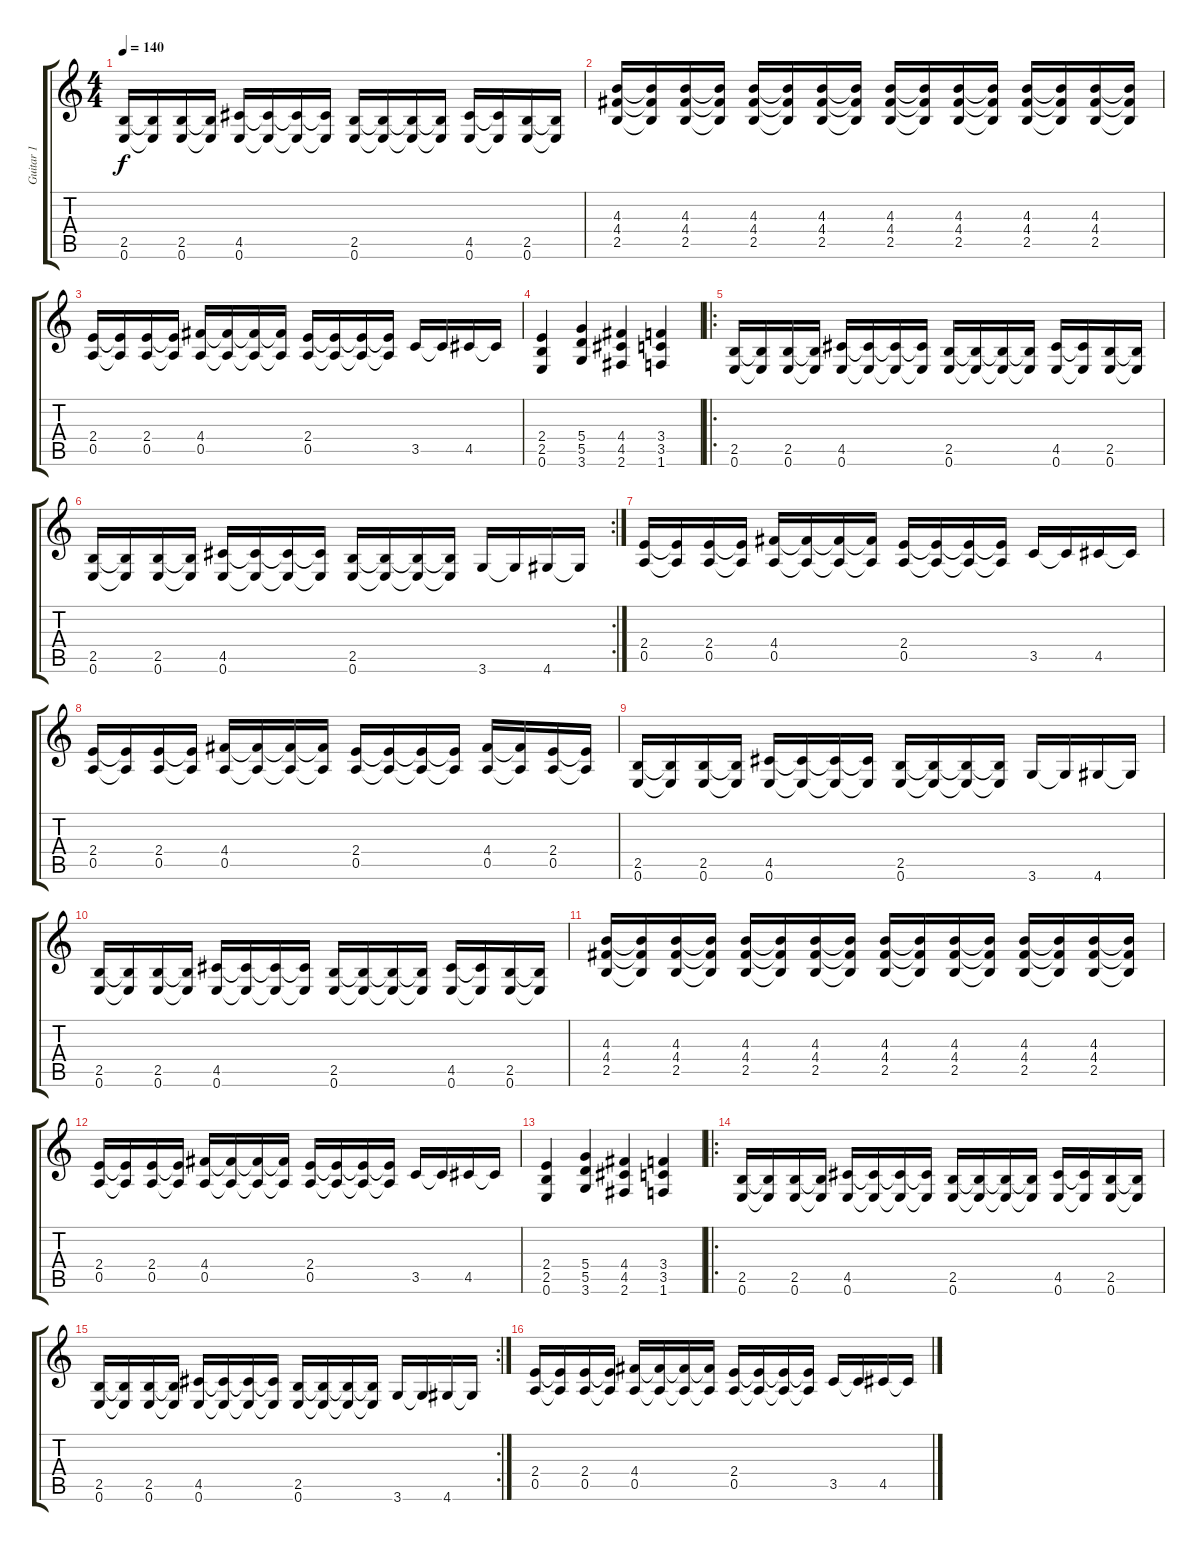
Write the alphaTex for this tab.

\track ("Guitar 1" "Guitar 1") {instrument overdrivenguitar}
\staff {score tabs}
\tuning (E4 B3 G3 D3 A2 E2) {hide}
\ts (4 4)
\tempo 140
\clef g2
\ks c
(2.5 0.6).16{dy f} (2.5{t} 0.6{t}).16 (2.5 0.6).16 (2.5{t} 0.6{t}).16 (4.5 0.6).16 (4.5{t} 0.6{t}).16 (4.5{t} 0.6{t}).16 (4.5{t} 0.6{t}).16 (2.5 0.6).16 (2.5{t} 0.6{t}).16 (2.5{t} 0.6{t}).16 (2.5{t} 0.6{t}).16 (4.5 0.6).16 (4.5{t} 0.6{t}).16 (2.5 0.6).16 (2.5{t} 0.6{t}).16 |
(4.3 4.4 2.5).16 (4.3{t} 4.4{t} 2.5{t}).16 (4.3 4.4 2.5).16 (4.3{t} 4.4{t} 2.5{t}).16 (4.3 4.4 2.5).16 (4.3{t} 4.4{t} 2.5{t}).16 (4.3 4.4 2.5).16 (4.3{t} 4.4{t} 2.5{t}).16 (4.3 4.4 2.5).16 (4.3{t} 4.4{t} 2.5{t}).16 (4.3 4.4 2.5).16 (4.3{t} 4.4{t} 2.5{t}).16 (4.3 4.4 2.5).16 (4.3{t} 4.4{t} 2.5{t}).16 (4.3 4.4 2.5).16 (4.3{t} 4.4{t} 2.5{t}).16 |
(2.4 0.5).16 (2.4{t} 0.5{t}).16 (2.4 0.5).16 (2.4{t} 0.5{t}).16 (4.4 0.5).16 (4.4{t} 0.5{t}).16 (4.4{t} 0.5{t}).16 (4.4{t} 0.5{t}).16 (2.4 0.5).16 (2.4{t} 0.5{t}).16 (2.4{t} 0.5{t}).16 (2.4{t} 0.5{t}).16 3.5.16 3.5{t}.16 4.5.16 4.5{t}.16 |
(2.4 2.5 0.6).4 (5.4 5.5 3.6).4 (4.4 4.5 2.6).4 (3.4 3.5 1.6).4 |
\ro
(2.5 0.6).16 (2.5{t} 0.6{t}).16 (2.5 0.6).16 (2.5{t} 0.6{t}).16 (4.5 0.6).16 (4.5{t} 0.6{t}).16 (4.5{t} 0.6{t}).16 (4.5{t} 0.6{t}).16 (2.5 0.6).16 (2.5{t} 0.6{t}).16 (2.5{t} 0.6{t}).16 (2.5{t} 0.6{t}).16 (4.5 0.6).16 (4.5{t} 0.6{t}).16 (2.5 0.6).16 (2.5{t} 0.6{t}).16 |
\rc 2
(2.5 0.6).16 (2.5{t} 0.6{t}).16 (2.5 0.6).16 (2.5{t} 0.6{t}).16 (4.5 0.6).16 (4.5{t} 0.6{t}).16 (4.5{t} 0.6{t}).16 (4.5{t} 0.6{t}).16 (2.5 0.6).16 (2.5{t} 0.6{t}).16 (2.5{t} 0.6{t}).16 (2.5{t} 0.6{t}).16 3.6.16 3.6{t}.16 4.6.16 4.6{t}.16 |
(2.4 0.5).16 (2.4{t} 0.5{t}).16 (2.4 0.5).16 (2.4{t} 0.5{t}).16 (4.4 0.5).16 (4.4{t} 0.5{t}).16 (4.4{t} 0.5{t}).16 (4.4{t} 0.5{t}).16 (2.4 0.5).16 (2.4{t} 0.5{t}).16 (2.4{t} 0.5{t}).16 (2.4{t} 0.5{t}).16 3.5.16 3.5{t}.16 4.5.16 4.5{t}.16 |
(2.4 0.5).16 (2.4{t} 0.5{t}).16 (2.4 0.5).16 (2.4{t} 0.5{t}).16 (4.4 0.5).16 (4.4{t} 0.5{t}).16 (4.4{t} 0.5{t}).16 (4.4{t} 0.5{t}).16 (2.4 0.5).16 (2.4{t} 0.5{t}).16 (2.4{t} 0.5{t}).16 (2.4{t} 0.5{t}).16 (4.4 0.5).16 (4.4{t} 0.5{t}).16 (2.4 0.5).16 (2.4{t} 0.5{t}).16 |
(2.5 0.6).16 (2.5{t} 0.6{t}).16 (2.5 0.6).16 (2.5{t} 0.6{t}).16 (4.5 0.6).16 (4.5{t} 0.6{t}).16 (4.5{t} 0.6{t}).16 (4.5{t} 0.6{t}).16 (2.5 0.6).16 (2.5{t} 0.6{t}).16 (2.5{t} 0.6{t}).16 (2.5{t} 0.6{t}).16 3.6.16 3.6{t}.16 4.6.16 4.6{t}.16 |
(2.5 0.6).16 (2.5{t} 0.6{t}).16 (2.5 0.6).16 (2.5{t} 0.6{t}).16 (4.5 0.6).16 (4.5{t} 0.6{t}).16 (4.5{t} 0.6{t}).16 (4.5{t} 0.6{t}).16 (2.5 0.6).16 (2.5{t} 0.6{t}).16 (2.5{t} 0.6{t}).16 (2.5{t} 0.6{t}).16 (4.5 0.6).16 (4.5{t} 0.6{t}).16 (2.5 0.6).16 (2.5{t} 0.6{t}).16 |
(4.3 4.4 2.5).16 (4.3{t} 4.4{t} 2.5{t}).16 (4.3 4.4 2.5).16 (4.3{t} 4.4{t} 2.5{t}).16 (4.3 4.4 2.5).16 (4.3{t} 4.4{t} 2.5{t}).16 (4.3 4.4 2.5).16 (4.3{t} 4.4{t} 2.5{t}).16 (4.3 4.4 2.5).16 (4.3{t} 4.4{t} 2.5{t}).16 (4.3 4.4 2.5).16 (4.3{t} 4.4{t} 2.5{t}).16 (4.3 4.4 2.5).16 (4.3{t} 4.4{t} 2.5{t}).16 (4.3 4.4 2.5).16 (4.3{t} 4.4{t} 2.5{t}).16 |
(2.4 0.5).16 (2.4{t} 0.5{t}).16 (2.4 0.5).16 (2.4{t} 0.5{t}).16 (4.4 0.5).16 (4.4{t} 0.5{t}).16 (4.4{t} 0.5{t}).16 (4.4{t} 0.5{t}).16 (2.4 0.5).16 (2.4{t} 0.5{t}).16 (2.4{t} 0.5{t}).16 (2.4{t} 0.5{t}).16 3.5.16 3.5{t}.16 4.5.16 4.5{t}.16 |
(2.4 2.5 0.6).4 (5.4 5.5 3.6).4 (4.4 4.5 2.6).4 (3.4 3.5 1.6).4 |
\ro
(2.5 0.6).16 (2.5{t} 0.6{t}).16 (2.5 0.6).16 (2.5{t} 0.6{t}).16 (4.5 0.6).16 (4.5{t} 0.6{t}).16 (4.5{t} 0.6{t}).16 (4.5{t} 0.6{t}).16 (2.5 0.6).16 (2.5{t} 0.6{t}).16 (2.5{t} 0.6{t}).16 (2.5{t} 0.6{t}).16 (4.5 0.6).16 (4.5{t} 0.6{t}).16 (2.5 0.6).16 (2.5{t} 0.6{t}).16 |
\rc 2
(2.5 0.6).16 (2.5{t} 0.6{t}).16 (2.5 0.6).16 (2.5{t} 0.6{t}).16 (4.5 0.6).16 (4.5{t} 0.6{t}).16 (4.5{t} 0.6{t}).16 (4.5{t} 0.6{t}).16 (2.5 0.6).16 (2.5{t} 0.6{t}).16 (2.5{t} 0.6{t}).16 (2.5{t} 0.6{t}).16 3.6.16 3.6{t}.16 4.6.16 4.6{t}.16 |
(2.4 0.5).16 (2.4{t} 0.5{t}).16 (2.4 0.5).16 (2.4{t} 0.5{t}).16 (4.4 0.5).16 (4.4{t} 0.5{t}).16 (4.4{t} 0.5{t}).16 (4.4{t} 0.5{t}).16 (2.4 0.5).16 (2.4{t} 0.5{t}).16 (2.4{t} 0.5{t}).16 (2.4{t} 0.5{t}).16 3.5.16 3.5{t}.16 4.5.16 4.5{t}.16
